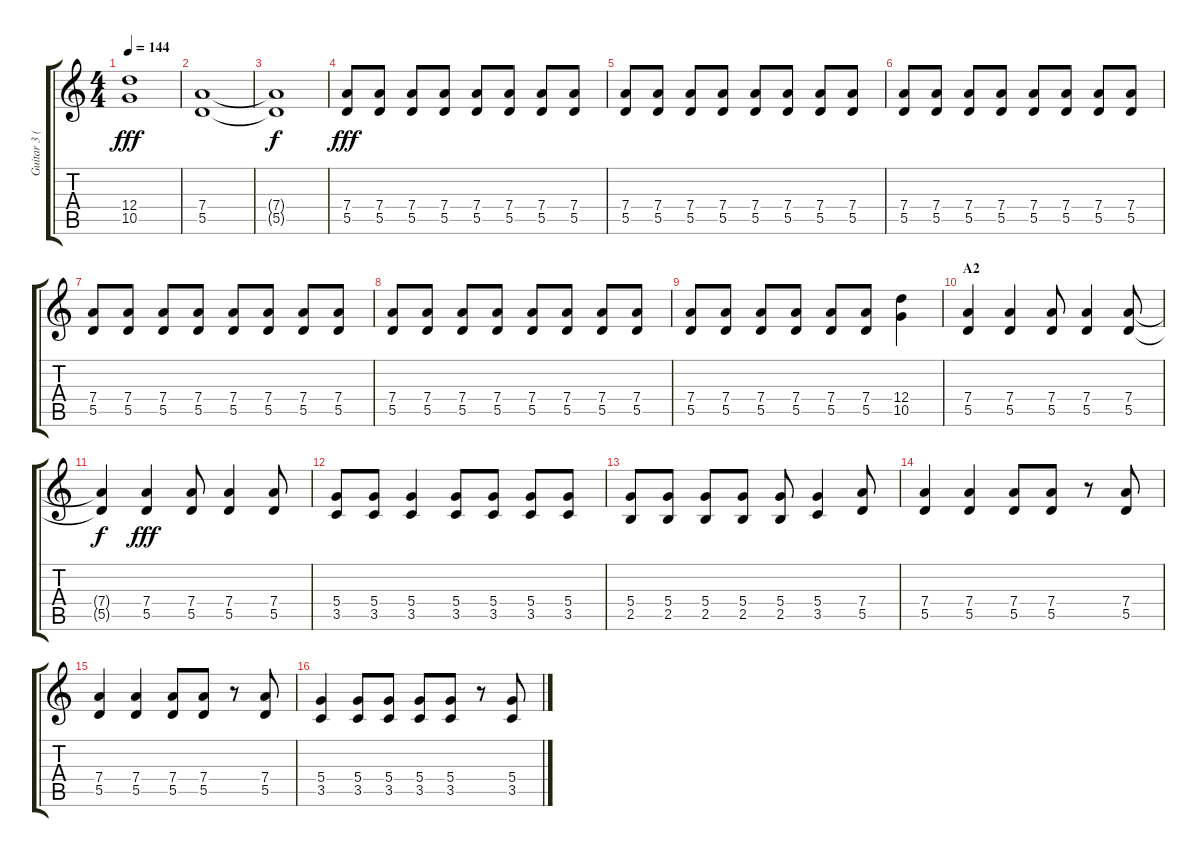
\track ("Guitar 3 (Rhythm)" "Guitar 3 (") {instrument distortionguitar}
\staff {score tabs}
\tuning (E4 B3 G3 D3 A2 E2) {hide}
\ts (4 4)
\tempo 144
\clef g2
\ks c
(12.4 10.5).1{dy fff} |
(7.4 5.5).1 |
(7.4{t} 5.5{t}).1{dy f} |
(7.4 5.5).8{dy fff} (7.4 5.5).8 (7.4 5.5).8 (7.4 5.5).8 (7.4 5.5).8 (7.4 5.5).8 (7.4 5.5).8 (7.4 5.5).8 |
(7.4 5.5).8 (7.4 5.5).8 (7.4 5.5).8 (7.4 5.5).8 (7.4 5.5).8 (7.4 5.5).8 (7.4 5.5).8 (7.4 5.5).8 |
(7.4 5.5).8 (7.4 5.5).8 (7.4 5.5).8 (7.4 5.5).8 (7.4 5.5).8 (7.4 5.5).8 (7.4 5.5).8 (7.4 5.5).8 |
(7.4 5.5).8 (7.4 5.5).8 (7.4 5.5).8 (7.4 5.5).8 (7.4 5.5).8 (7.4 5.5).8 (7.4 5.5).8 (7.4 5.5).8 |
(7.4 5.5).8 (7.4 5.5).8 (7.4 5.5).8 (7.4 5.5).8 (7.4 5.5).8 (7.4 5.5).8 (7.4 5.5).8 (7.4 5.5).8 |
(7.4 5.5).8 (7.4 5.5).8 (7.4 5.5).8 (7.4 5.5).8 (7.4 5.5).8 (7.4 5.5).8 (12.4 10.5).4 |
\section ("" "A2")
(7.4 5.5).4 (7.4 5.5).4 (7.4 5.5).8 (7.4 5.5).4 (7.4 5.5).8 |
(7.4{t} 5.5{t}).4{dy f} (7.4 5.5).4{dy fff} (7.4 5.5).8 (7.4 5.5).4 (7.4 5.5).8 |
(5.4 3.5).8 (5.4 3.5).8 (5.4 3.5).4 (5.4 3.5).8 (5.4 3.5).8 (5.4 3.5).8 (5.4 3.5).8 |
(5.4 2.5).8 (5.4 2.5).8 (5.4 2.5).8 (5.4 2.5).8 (5.4 2.5).8 (5.4 3.5).4 (7.4 5.5).8 |
(7.4 5.5).4 (7.4 5.5).4 (7.4 5.5).8 (7.4 5.5).8 r.8 (7.4 5.5).8 |
(7.4 5.5).4 (7.4 5.5).4 (7.4 5.5).8 (7.4 5.5).8 r.8 (7.4 5.5).8 |
(5.4 3.5).4 (5.4 3.5).8 (5.4 3.5).8 (5.4 3.5).8 (5.4 3.5).8 r.8 (5.4 3.5).8
